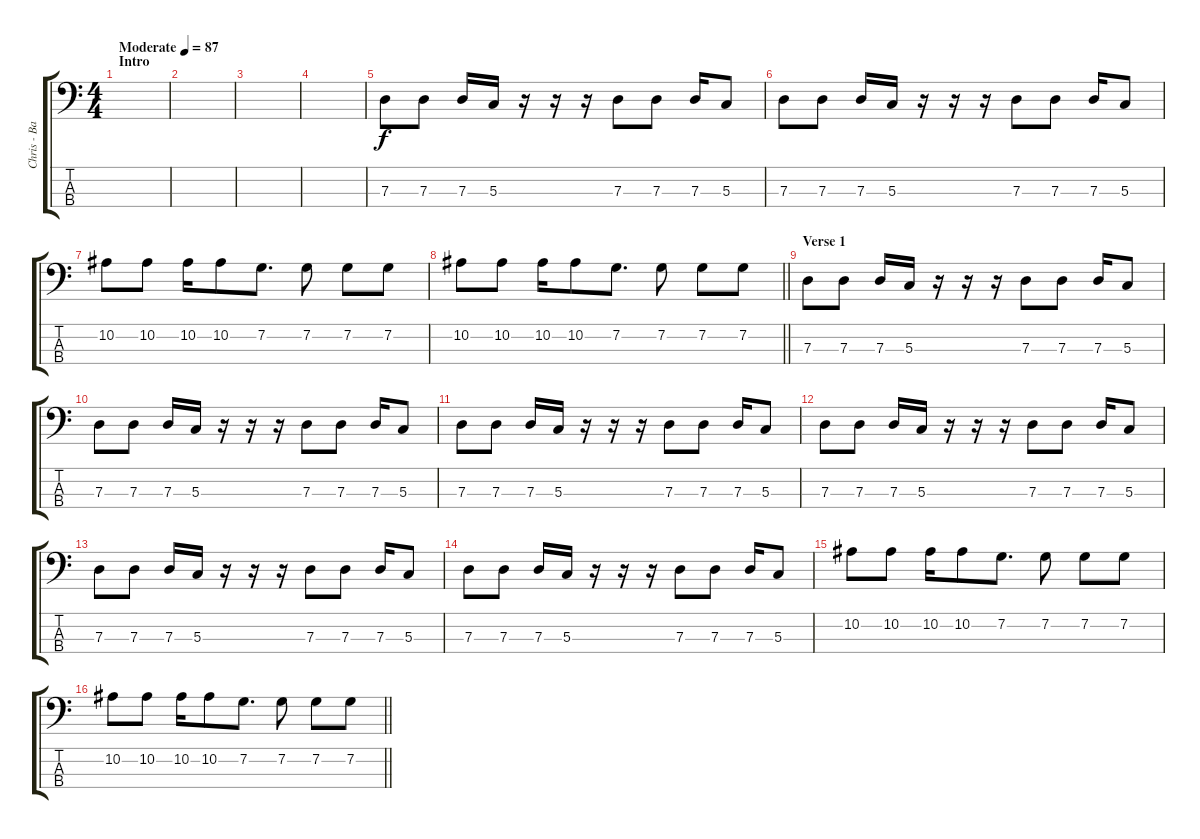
\track ("Chris - Bass" "Chris - Ba") {instrument electricbasspick}
\staff {score tabs}
\tuning (F2 C2 G1 C1) {hide}
\ts (4 4)
\section ("" "Intro")
\tempo (87 "Moderate")
\clef f4
\ks c
|
|
|
|
7.3.8 7.3.8 7.3.16 5.3.16 r.16 r.16 r.16 7.3.8 7.3.8 7.3.16 5.3.8 |
7.3.8 7.3.8 7.3.16 5.3.16 r.16 r.16 r.16 7.3.8 7.3.8 7.3.16 5.3.8 |
10.2.8 10.2.8 10.2.16 10.2.8 7.2.8{d} 7.2.8 7.2.8 7.2.8 |
\barLineRight lightlight
10.2.8 10.2.8 10.2.16 10.2.8 7.2.8{d} 7.2.8 7.2.8 7.2.8 |
\section ("" "Verse 1")
7.3.8 7.3.8 7.3.16 5.3.16 r.16 r.16 r.16 7.3.8 7.3.8 7.3.16 5.3.8 |
7.3.8 7.3.8 7.3.16 5.3.16 r.16 r.16 r.16 7.3.8 7.3.8 7.3.16 5.3.8 |
7.3.8 7.3.8 7.3.16 5.3.16 r.16 r.16 r.16 7.3.8 7.3.8 7.3.16 5.3.8 |
7.3.8 7.3.8 7.3.16 5.3.16 r.16 r.16 r.16 7.3.8 7.3.8 7.3.16 5.3.8 |
7.3.8 7.3.8 7.3.16 5.3.16 r.16 r.16 r.16 7.3.8 7.3.8 7.3.16 5.3.8 |
7.3.8 7.3.8 7.3.16 5.3.16 r.16 r.16 r.16 7.3.8 7.3.8 7.3.16 5.3.8 |
10.2.8 10.2.8 10.2.16 10.2.8 7.2.8{d} 7.2.8 7.2.8 7.2.8 |
\barLineRight lightlight
10.2.8 10.2.8 10.2.16 10.2.8 7.2.8{d} 7.2.8 7.2.8 7.2.8
